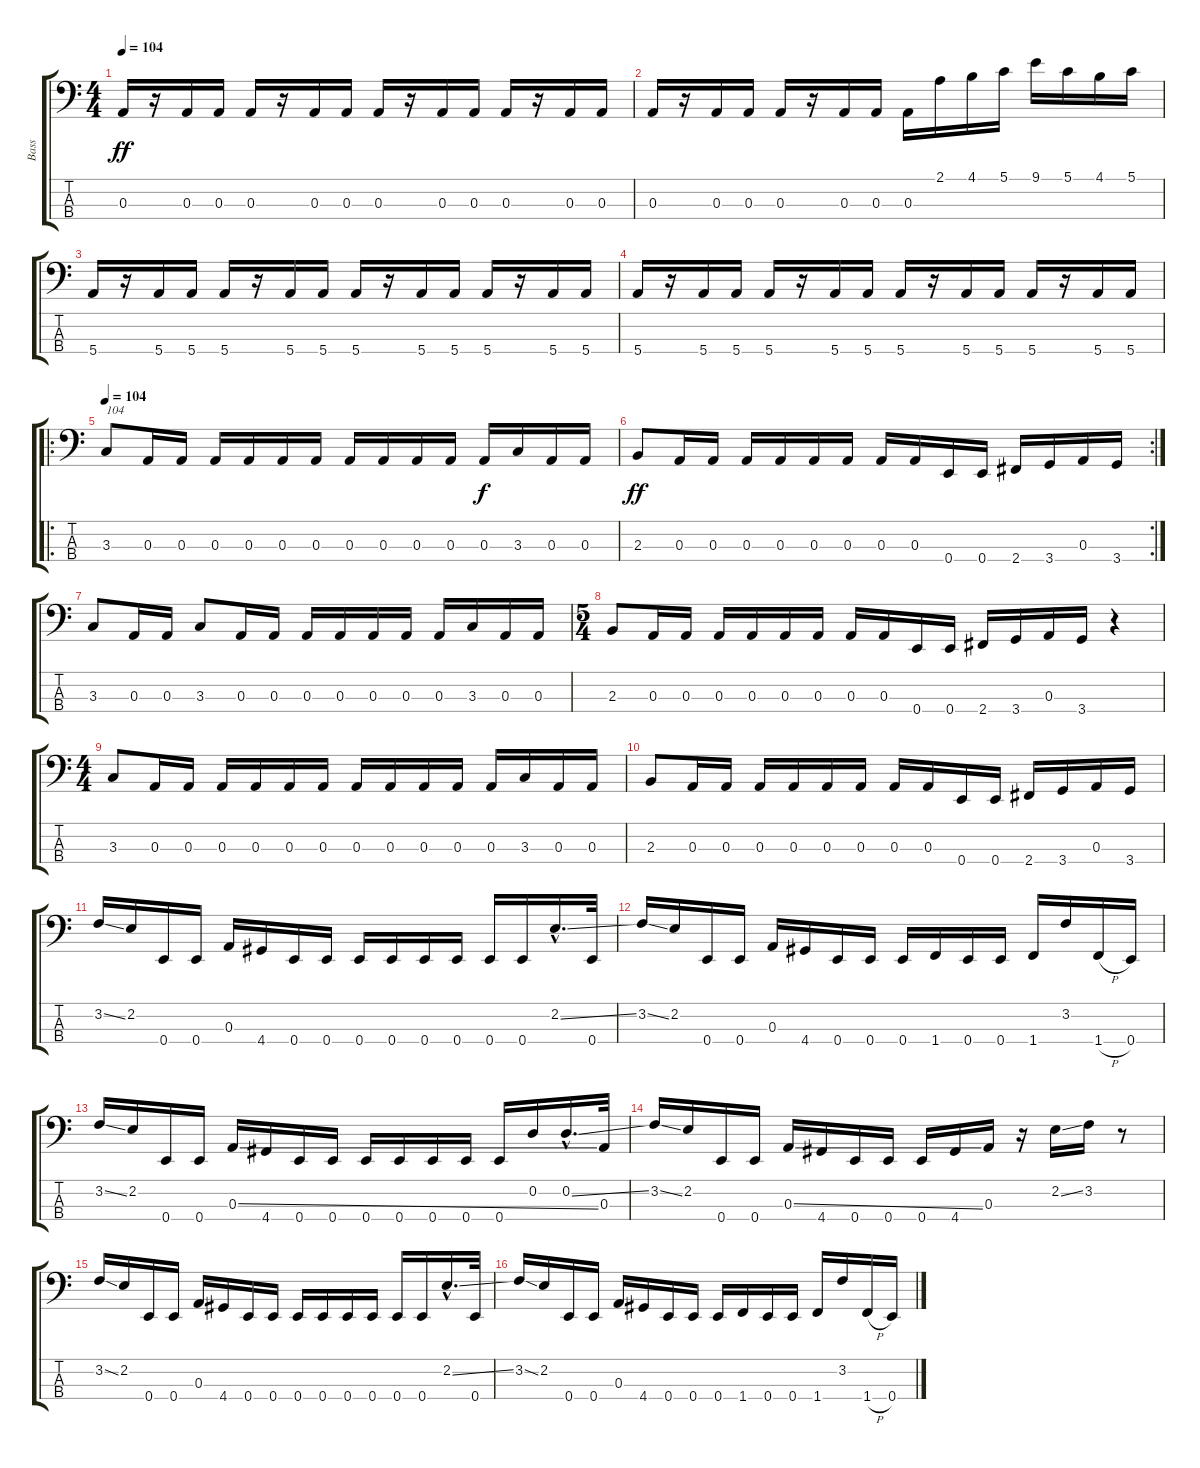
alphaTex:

\track ("Bass" "Bass") {instrument electricbasspick}
\staff {score tabs}
\tuning (G2 D2 A1 E1) {hide}
\ts (4 4)
\tempo 104
\clef f4
\ks c
0.3.16{dy ff} r.16 0.3.16 0.3.16 0.3.16 r.16 0.3.16 0.3.16 0.3.16 r.16 0.3.16 0.3.16 0.3.16 r.16 0.3.16 0.3.16 |
0.3.16 r.16 0.3.16 0.3.16 0.3.16 r.16 0.3.16 0.3.16 0.3.16 2.1.16 4.1.16 5.1.16 9.1.16 5.1.16 4.1.16 5.1.16 |
5.4.16 r.16 5.4.16 5.4.16 5.4.16 r.16 5.4.16 5.4.16 5.4.16 r.16 5.4.16 5.4.16 5.4.16 r.16 5.4.16 5.4.16 |
5.4.16 r.16 5.4.16 5.4.16 5.4.16 r.16 5.4.16 5.4.16 5.4.16 r.16 5.4.16 5.4.16 5.4.16 r.16 5.4.16 5.4.16 |
\ro
\tempo 104
3.3.8{txt "104" instrument electricbasspick} 0.3.16 0.3.16 0.3.16 0.3.16 0.3.16 0.3.16 0.3.16 0.3.16 0.3.16 0.3.16 0.3.16{dy f} 3.3.16 0.3.16 0.3.16 |
\rc 2
2.3.8{dy ff} 0.3.16 0.3.16 0.3.16 0.3.16 0.3.16 0.3.16 0.3.16 0.3.16 0.4.16 0.4.16 2.4.16 3.4.16 0.3.16 3.4.16 |
3.3.8 0.3.16 0.3.16 3.3.8 0.3.16 0.3.16 0.3.16 0.3.16 0.3.16 0.3.16 0.3.16 3.3.16 0.3.16 0.3.16 |
\ts (5 4)
2.3.8 0.3.16 0.3.16 0.3.16 0.3.16 0.3.16 0.3.16 0.3.16 0.3.16 0.4.16 0.4.16 2.4.16 3.4.16 0.3.16 3.4.16 r.4 |
\ts (4 4)
3.3.8 0.3.16 0.3.16 0.3.16 0.3.16 0.3.16 0.3.16 0.3.16 0.3.16 0.3.16 0.3.16 0.3.16 3.3.16 0.3.16 0.3.16 |
2.3.8 0.3.16 0.3.16 0.3.16 0.3.16 0.3.16 0.3.16 0.3.16 0.3.16 0.4.16 0.4.16 2.4.16 3.4.16 0.3.16 3.4.16 |
3.2{ss}.16 2.2.16 0.4.16 0.4.16 0.3.16 4.4.16 0.4.16 0.4.16 0.4.16 0.4.16 0.4.16 0.4.16 0.4.16 0.4.16 2.2{ss hac}.16{d} 0.4.32 |
3.2{ss}.16 2.2.16 0.4.16 0.4.16 0.3.16 4.4.16 0.4.16 0.4.16 0.4.16 1.4.16 0.4.16 0.4.16 1.4.16 3.2.16 1.4{h}.16 0.4.16 |
3.2{ss}.16 2.2.16 0.4.16 0.4.16 0.3{ss}.16 4.4.16 0.4.16 0.4.16 0.4.16 0.4.16 0.4.16 0.4.16 0.4.16 0.2.16 0.2{ss hac}.16{d} 0.3.32 |
3.2{ss}.16 2.2.16 0.4.16 0.4.16 0.3{ss}.16 4.4.16 0.4.16 0.4.16 0.4.16 4.4.16 0.3.16 r.16 2.2{ss}.16 3.2.16 r.8 |
3.2{ss}.16 2.2.16 0.4.16 0.4.16 0.3.16 4.4.16 0.4.16 0.4.16 0.4.16 0.4.16 0.4.16 0.4.16 0.4.16 0.4.16 2.2{ss hac}.16{d} 0.4.32 |
3.2{ss}.16 2.2.16 0.4.16 0.4.16 0.3.16 4.4.16 0.4.16 0.4.16 0.4.16 1.4.16 0.4.16 0.4.16 1.4.16 3.2.16 1.4{h}.16 0.4.16
